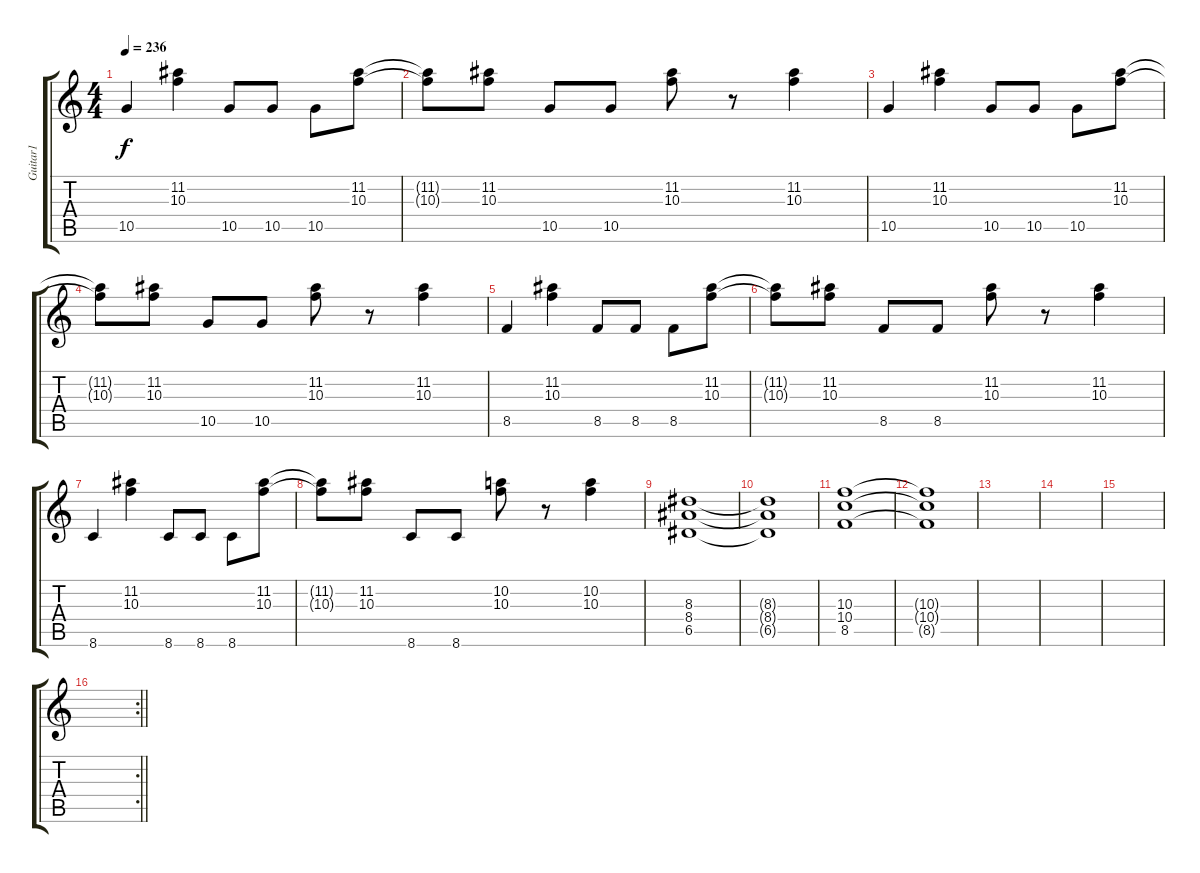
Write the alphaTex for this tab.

\track ("Guitar1" "Guitar1") {instrument distortionguitar}
\staff {score tabs}
\tuning (E4 B3 G3 D3 A2 E2) {hide}
\ts (4 4)
\tempo 236
\clef g2
\ks c
10.5.4{dy f} (11.2 10.3).4 10.5.8 10.5.8 10.5.8 (11.2 10.3).8 |
(11.2{t} 10.3{t}).8 (11.2 10.3).8 10.5.8 10.5.8 (11.2 10.3).8 r.8 (11.2 10.3).4 |
10.5.4 (11.2 10.3).4 10.5.8 10.5.8 10.5.8 (11.2 10.3).8 |
(11.2{t} 10.3{t}).8 (11.2 10.3).8 10.5.8 10.5.8 (11.2 10.3).8 r.8 (11.2 10.3).4 |
8.5.4 (11.2 10.3).4 8.5.8 8.5.8 8.5.8 (11.2 10.3).8 |
(11.2{t} 10.3{t}).8 (11.2 10.3).8 8.5.8 8.5.8 (11.2 10.3).8 r.8 (11.2 10.3).4 |
8.6.4 (11.2 10.3).4 8.6.8 8.6.8 8.6.8 (11.2 10.3).8 |
(11.2{t} 10.3{t}).8 (11.2 10.3).8 8.6.8 8.6.8 (10.2 10.3).8 r.8 (10.2 10.3).4 |
(8.3 8.4 6.5).1 |
(8.3{t} 8.4{t} 6.5{t}).1 |
(10.3 10.4 8.5).1 |
(10.3{t} 10.4{t} 8.5{t}).1 |
|
|
|
\rc 2
\barLineRight lightlight
